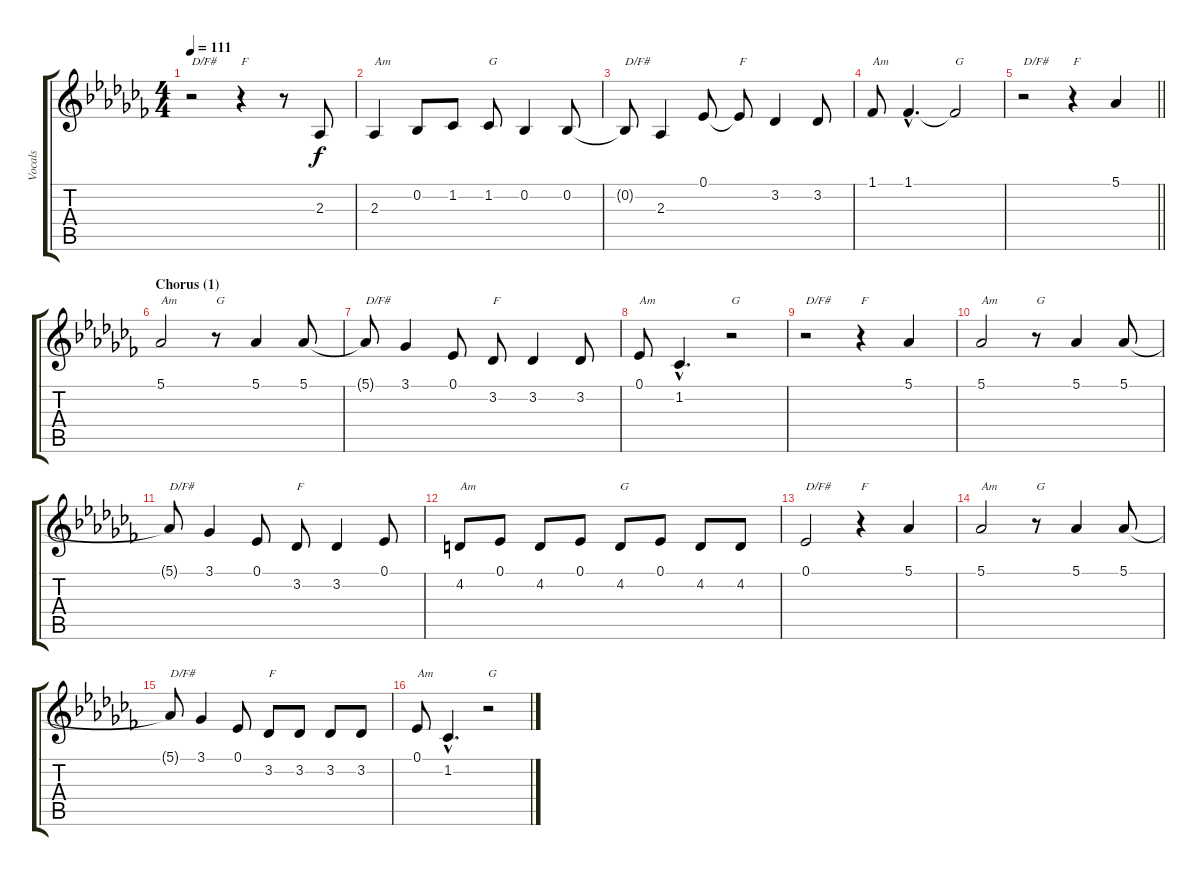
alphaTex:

\track ("Vocals" "Vocals") {instrument sopranosax}
\staff {score tabs}
\tuning (Eb4 Bb3 Gb3 Db3 Ab2 Eb2) {hide}
\ts (4 4)
\tempo 111
\clef g2
\ks abminor
r.2{txt "D/F#" dy f} r.4{txt "F"} r.8 2.3.8 |
2.3.4{txt "Am"} 0.2.8 1.2.8 1.2.8{txt "G"} 0.2.4 0.2.8 |
0.2{t}.8{txt "D/F#"} 2.3.4 0.1.8 0.1{t}.8{txt "F"} 3.2.4 3.2.8 |
1.1.8{txt "Am"} 1.1{hac}.4{d} 1.1{t}.2{txt "G"} |
\barLineRight lightlight
r.2{txt "D/F#"} r.4{txt "F"} 5.1.4 |
\section ("" "Chorus (1)")
5.1.2{txt "Am"} r.8{txt "G"} 5.1.4 5.1.8 |
5.1{t}.8{txt "D/F#"} 3.1.4 0.1.8 3.2.8{txt "F"} 3.2.4 3.2.8 |
0.1.8{txt "Am"} 1.2{hac}.4{d} r.2{txt "G"} |
r.2{txt "D/F#"} r.4{txt "F"} 5.1.4 |
5.1.2{txt "Am"} r.8{txt "G"} 5.1.4 5.1.8 |
5.1{t}.8{txt "D/F#"} 3.1.4 0.1.8 3.2.8{txt "F"} 3.2.4 0.1.8 |
4.2.8{txt "Am"} 0.1.8 4.2.8 0.1.8 4.2.8{txt "G"} 0.1.8 4.2.8 4.2.8 |
0.1.2{txt "D/F#"} r.4{txt "F"} 5.1.4 |
5.1.2{txt "Am"} r.8{txt "G"} 5.1.4 5.1.8 |
5.1{t}.8{txt "D/F#"} 3.1.4 0.1.8 3.2.8{txt "F"} 3.2.8 3.2.8 3.2.8 |
0.1.8{txt "Am"} 1.2{hac}.4{d} r.2{txt "G"}
